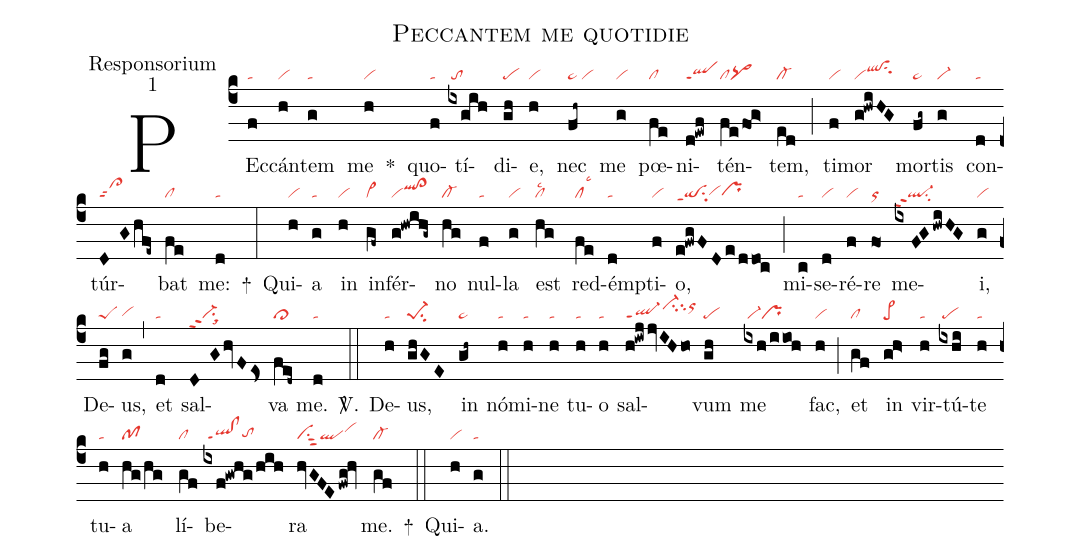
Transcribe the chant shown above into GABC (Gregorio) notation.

name: Peccantem me quotidie;
office-part: Responsorium;
mode: 1;
nabc-lines: 1;
%%
(c4)
PEc(f|ta)cán(h|vi)tem(g|ta) me(h|vi) *()
quo(f|ta)tí(ixgih|/to)di(gh|pe)e,(h|vi) nec(fh~|ta>/vi) me(g|vi) pœ(fe|cl)ni(d!ewf|qlppt1)tén(fe/fog>|clpq>)tem,(ed|cl-) (;)
ti(f|vi)mor(g!hwiHG|viqlhisu2) mor(fg~|ta>)tis(g|vi-) con(d|ta)túr(DGhfe~|cl>ppt2)bat(fe|cl) me:(d|ta) +(:)
Qui(h|vi)a(g|ta) in(h|vi) in(gf~|vi>)fér(g!hwihg~|viqlhi!cl>hi)no(hg|cl-) nul(f|ta)la(g|vi) est(hg|cllsc2)
red(fe|cllsc3)émp(d|ta)ti(f|vi)o,(e!fwgFDe/ddoc|qippt1su2vihgprhg) (;)
mi(c|ta)se(d|vi)ré(f|vi)re(fo>|or) me(ixFGhwiHG|ql-ppt2su2)i,(g|vi) De(fg|peS)us,(g|vihg) (,)
et(d|ta) sal(DGhvFes>|vi-ppt2su1sux1)va(fed~|cl>) me.(d|ta) <sp>V/</sp>.(::)
De(h|ta)us,(ghGE|pe-1su2) in(gh~|ta>) nó(h|ta)mi(h|ta)ne(h|ta) tu(h|ta)o(h|ta) sal(h!iwjjvIHho>|ql-ppt1ci-hjsu2orhj)vum(gh|pe) me(ixh/iioh|/vi-pr) fac,(h|vi) (;)
et(gf|cl) in(gh>|pe>) vir(h|ta)tú(ixhi|/pe)te(h|ta) tu(h|ta)a(hg/hg|pf)
lí(gf|cl)be(ixf!gwhg/hih|/ql!clppt1tohg)ra(hvGFEfwg!hv|visu1sut2qlvihi) me.(gf|cl-) +(::)
Qui(h|vi)a.(g|ta) (::)
